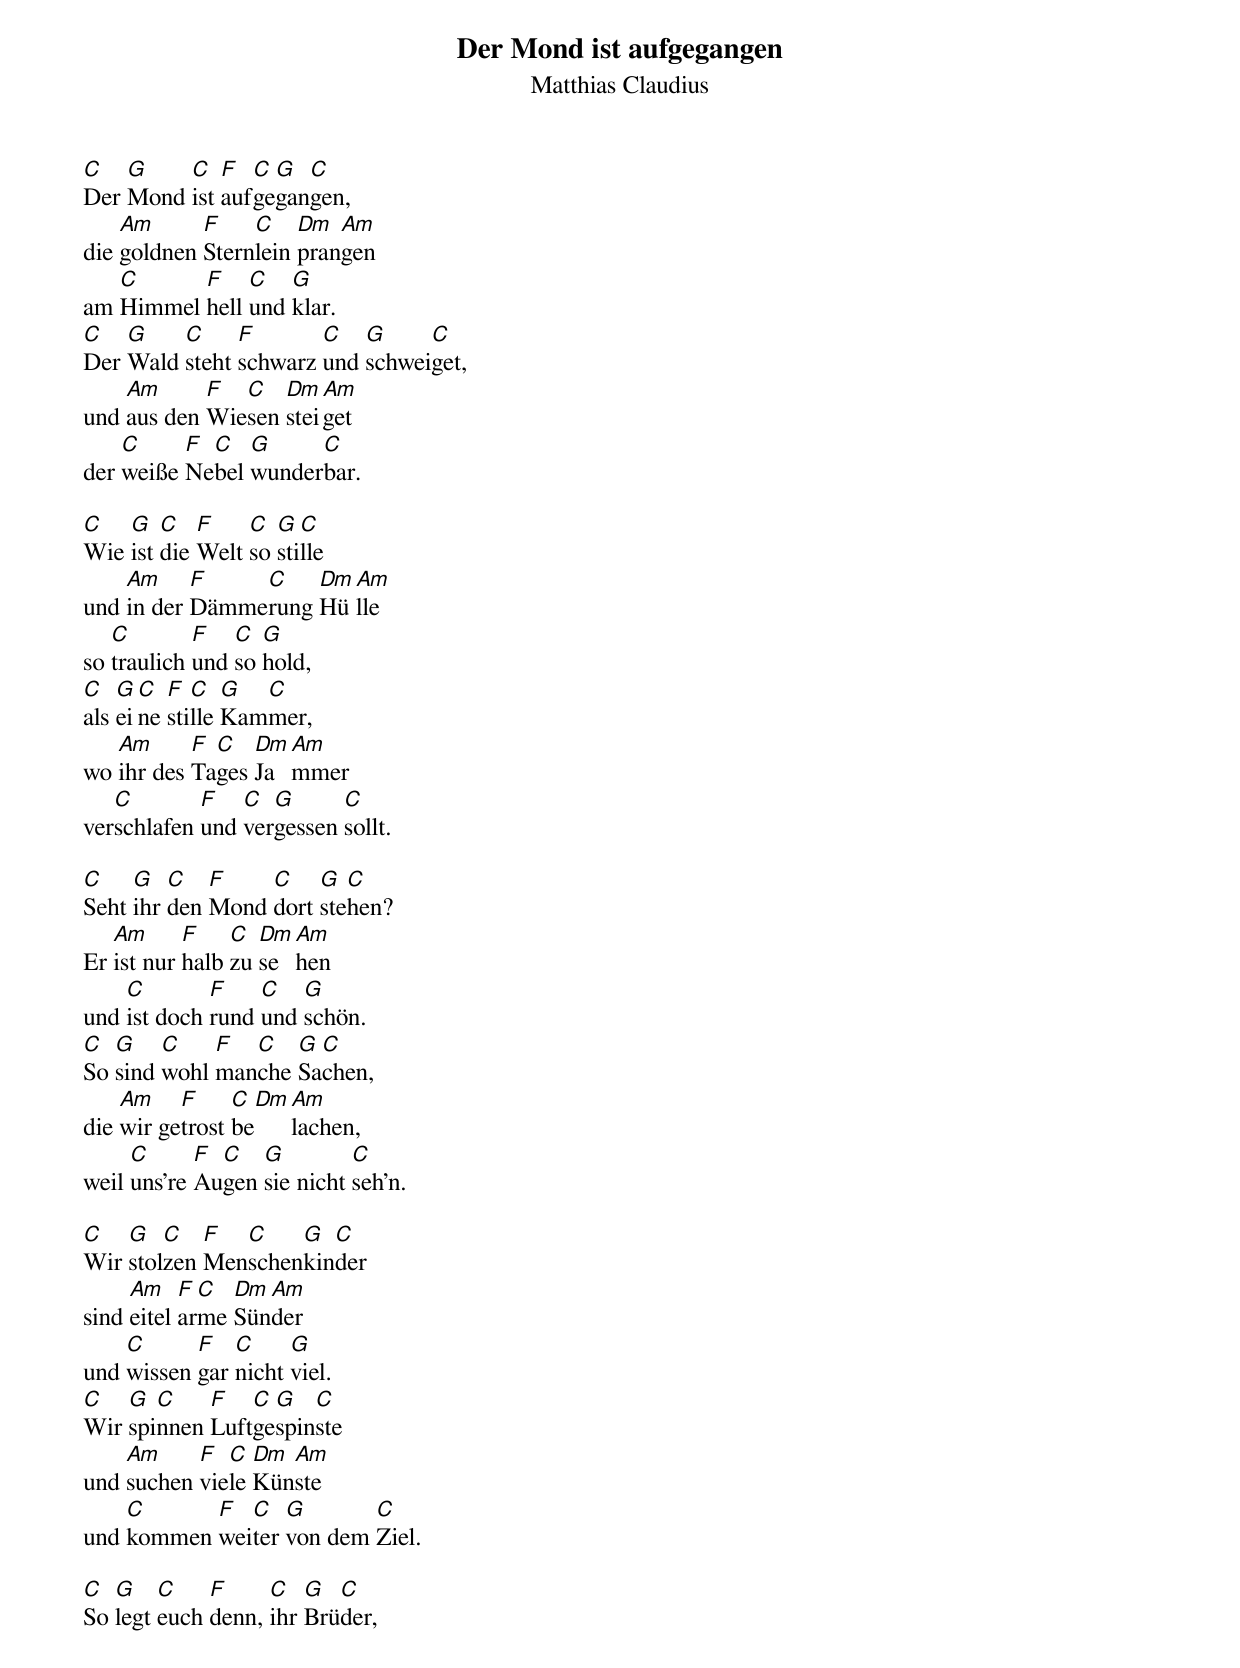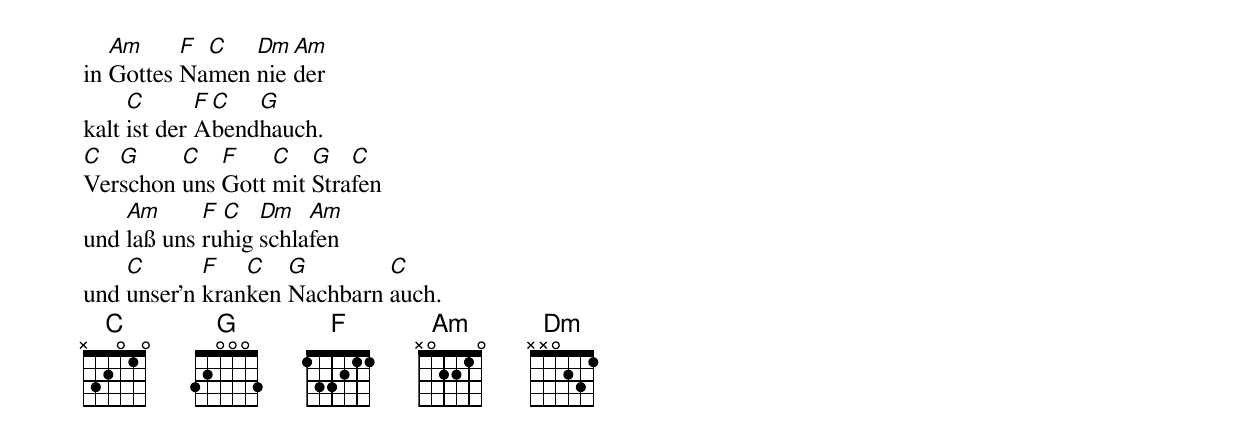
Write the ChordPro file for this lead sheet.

{t:Der Mond ist aufgegangen}
{st: Matthias Claudius}

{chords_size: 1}
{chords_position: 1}
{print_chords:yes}
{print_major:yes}
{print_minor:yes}
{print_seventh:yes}
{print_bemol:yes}
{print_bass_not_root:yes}
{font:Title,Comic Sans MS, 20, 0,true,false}
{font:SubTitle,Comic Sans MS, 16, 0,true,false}
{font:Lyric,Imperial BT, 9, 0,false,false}
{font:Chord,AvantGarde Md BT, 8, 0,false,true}
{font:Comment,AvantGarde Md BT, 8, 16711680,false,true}
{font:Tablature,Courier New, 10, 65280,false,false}
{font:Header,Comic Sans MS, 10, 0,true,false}
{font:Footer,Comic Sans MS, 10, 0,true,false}
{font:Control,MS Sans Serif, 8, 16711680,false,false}
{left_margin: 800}
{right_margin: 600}
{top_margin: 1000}
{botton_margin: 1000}
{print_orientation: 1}




[C]Der [G]Mond [C]ist [F]auf[C]ge[G]gan[C]gen,
die [Am]goldnen [F]Stern[C]lein [Dm]pran[Am]gen
am [C]Himmel [F]hell [C]und [G]klar.
[C]Der [G]Wald [C]steht [F]schwarz [C]und [G]schwei[C]get,
und [Am]aus den [F]Wie[C]sen [Dm]stei[Am]get
der [C]weiße [F]Ne[C]bel [G]wunder[C]bar.

[C]Wie [G]ist [C]die [F]Welt [C]so [G]sti[C]lle
und [Am]in der [F]Dämme[C]rung [Dm]Hü[Am]lle
so [C]traulich [F]und [C]so [G]hold,
[C]als [G]ei[C]ne [F]sti[C]lle [G]Kam[C]mer,
wo [Am]ihr des [F]Ta[C]ges [Dm]Ja[Am]mmer
ver[C]schlafen [F]und [C]ver[G]gessen [C]sollt.

[C]Seht [G]ihr [C]den [F]Mond [C]dort [G]ste[C]hen?
Er [Am]ist nur [F]halb [C]zu [Dm]se[Am]hen
und [C]ist doch [F]rund [C]und [G]schön.
[C]So [G]sind [C]wohl [F]man[C]che [G]Sa[C]chen,
die [Am]wir ge[F]trost [C]be[Dm][Am]lachen,
weil [C]uns're [F]Au[C]gen [G]sie nicht [C]seh'n.

[C]Wir [G]stol[C]zen [F]Men[C]schen[G]kin[C]der
sind [Am]eitel [F]ar[C]me [Dm]Sün[Am]der
und [C]wissen [F]gar [C]nicht [G]viel.
[C]Wir [G]spi[C]nnen [F]Luft[C]ge[G]spin[C]ste
und [Am]suchen [F]vie[C]le [Dm]Kün[Am]ste
und [C]kommen [F]wei[C]ter [G]von dem [C]Ziel.

[C]So [G]legt [C]euch [F]denn, [C]ihr [G]Brü[C]der,
in [Am]Gottes [F]Na[C]men [Dm]nie[Am]der
kalt [C]ist der [F]A[C]bend[G]hauch.
[C]Ver[G]schon [C]uns [F]Gott [C]mit [G]Stra[C]fen
und [Am]laß uns [F]ru[C]hig [Dm]schla[Am]fen
und [C]unser'n [F]kran[C]ken [G]Nachbarn [C]auch.
